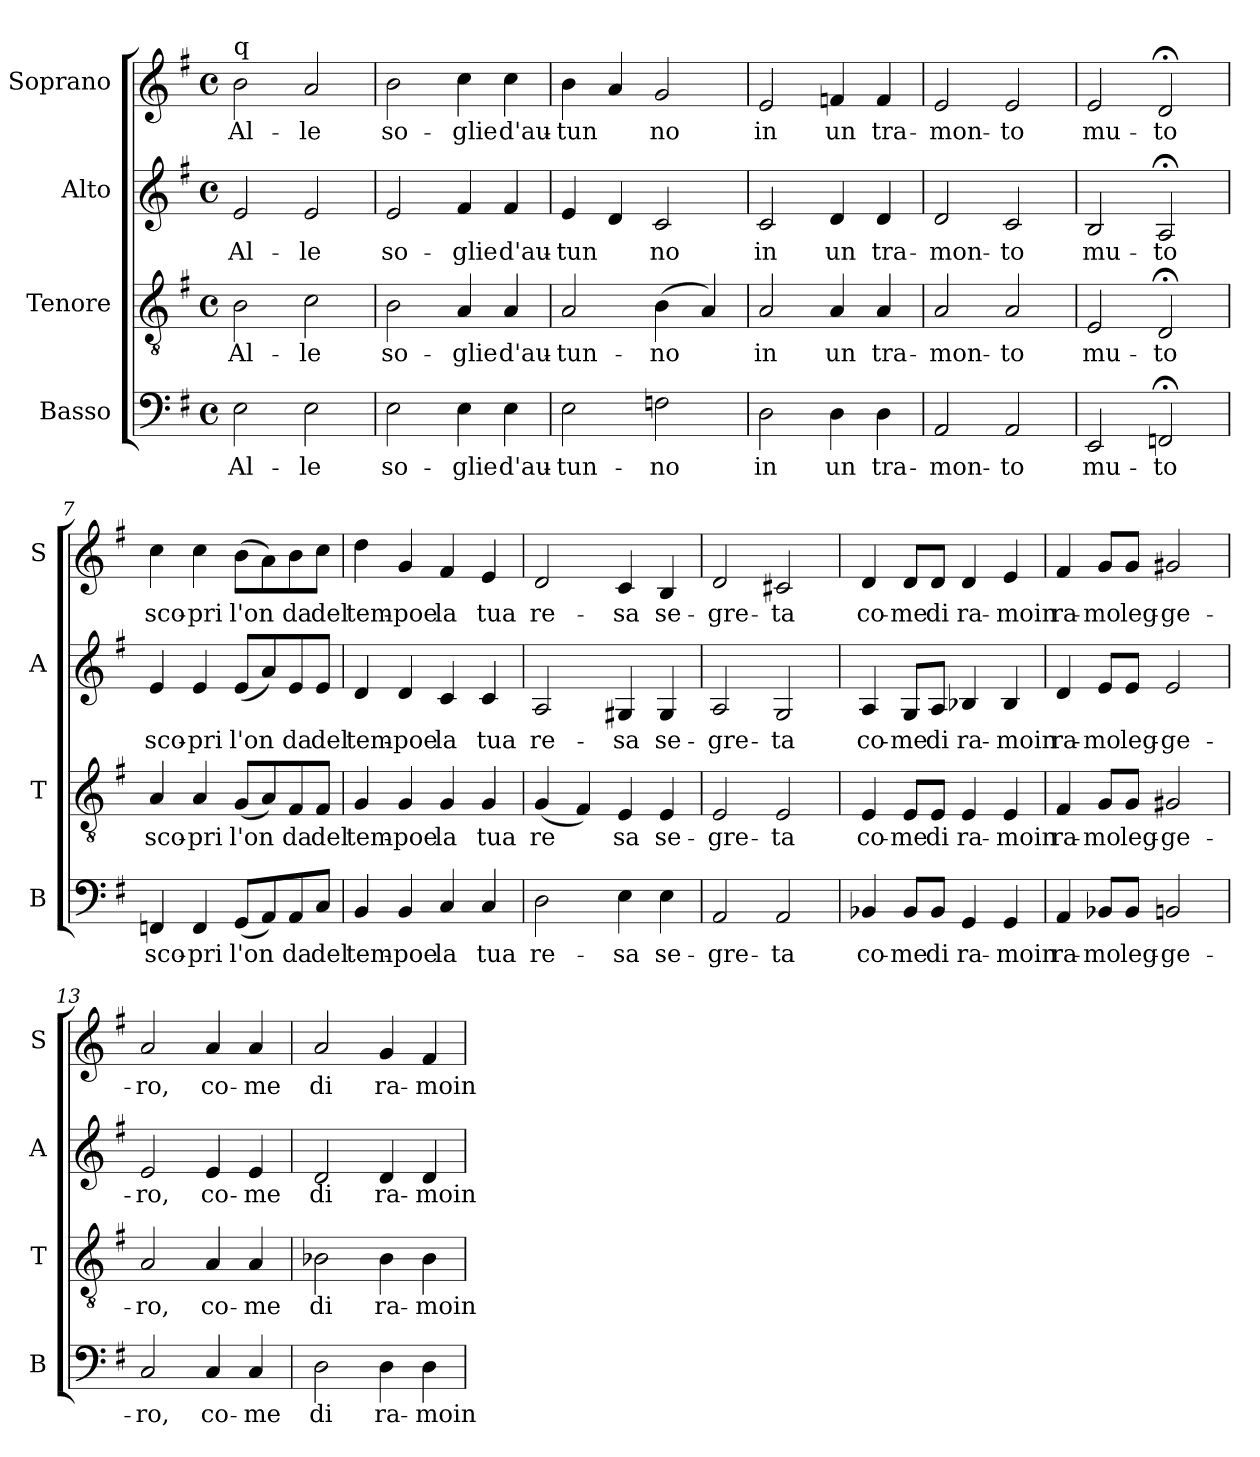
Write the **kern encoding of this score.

**kern	**text	**kern	**text	**kern	**text	**kern	**text
*part4	*part4	*part3	*part3	*part2	*part2	*part1	*part1
*staff4	*staff4	*staff3	*staff3	*staff2	*staff2	*staff1	*staff1
*I"Basso	*	*I"Tenore	*	*I"Alto	*	*I"Soprano	*
*I'B	*	*I'T	*	*I'A	*	*I'S	*
!!LO:PB:g=z
*stria5	*	*stria5	*	*stria5	*	*stria5	*
*clefF4	*	*clefGv2	*	*clefG2	*	*clefG2	*
*k[f#]	*	*k[f#]	*	*k[f#]	*	*k[f#]	*
*G:	*	*G:	*	*G:	*	*G:	*
*M4/4	*	*M4/4	*	*M4/4	*	*M4/4	*
*met(c)	*	*met(c)	*	*met(c)	*	*met(c)	*
*MM75	*	*MM75	*	*MM75	*	*MM75	*
=1	=1	=1	=1	=1	=1	=1	=1
!	!	!	!	!	!	!LO:TX:a:t=q	!
!	!LO:LY:b:cj	!	!LO:LY:b:cj	!	!LO:LY:b:cj	!	!LO:LY:b:cj
2E\	Al-	2B\	Al-	2e/	Al-	2b\	Al-
!	!LO:LY:b:cj	!	!LO:LY:b:cj	!	!LO:LY:b:cj	!	!LO:LY:b:cj
2E\	-le	2c\	-le	2e/	-le	2a/	-le
=2	=2	=2	=2	=2	=2	=2	=2
!	!LO:LY:b:cj	!	!LO:LY:b:cj	!	!LO:LY:b:cj	!	!LO:LY:b:cj
2E\	so-	2B\	so-	2e/	so-	2b\	so-
!	!LO:LY:b:cj	!	!LO:LY:b:cj	!	!LO:LY:b:cj	!	!LO:LY:b:cj
4E\	-glie	4A/	-glie	4f#/	-glie	4cc\	-glie
!	!LO:LY:b:cj	!	!LO:LY:b:cj	!	!LO:LY:b:cj	!	!LO:LY:b:cj
4E\	d'au-	4A/	d'au-	4f#/	d'au-	4cc\	d'au-
=3	=3	=3	=3	=3	=3	=3	=3
!	!LO:LY:b:cj	!	!LO:LY:b:cj	!	!LO:LY:b:cj	!	!LO:LY:b:cj
2E\	-tun-	2A/	-tun-	4e/	-tun-	4b\	-tun-
!	!	!	!	!	!LO:LY:b:cj	!	!LO:LY:b:cj
.	.	.	.	4d/	--	4a/	--
!	!LO:LY:b:cj	!	!LO:LY:b:cj	!	!LO:LY:b:cj	!	!LO:LY:b:cj
2Fn\	-no	(>4B\	-no	2c/	-no	2g/	-no
!	!	!	!LO:LY:b:cj	!	!	!	!
.	.	4A/)	.	.	.	.	.
=4	=4	=4	=4	=4	=4	=4	=4
!	!LO:LY:b:cj	!	!LO:LY:b:cj	!	!LO:LY:b:cj	!	!LO:LY:b:cj
2D\	in	2A/	in	2c/	in	2e/	in
!	!LO:LY:b:cj	!	!LO:LY:b:cj	!	!LO:LY:b:cj	!	!LO:LY:b:cj
4D\	un	4A/	un	4d/	un	4fn/	un
!	!LO:LY:b:cj	!	!LO:LY:b:cj	!	!LO:LY:b:cj	!	!LO:LY:b:cj
4D\	tra-	4A/	tra-	4d/	tra-	4f/	tra-
=5	=5	=5	=5	=5	=5	=5	=5
!	!LO:LY:b:cj	!	!LO:LY:b:cj	!	!LO:LY:b:cj	!	!LO:LY:b:cj
2AA/	-mon-	2A/	-mon-	2d/	-mon-	2e/	-mon-
!	!LO:LY:b:cj	!	!LO:LY:b:cj	!	!LO:LY:b:cj	!	!LO:LY:b:cj
2AA/	-to	2A/	-to	2c/	-to	2e/	-to
=6	=6	=6	=6	=6	=6	=6	=6
!	!LO:LY:b:cj	!	!LO:LY:b:cj	!	!LO:LY:b:cj	!	!LO:LY:b:cj
2EE/	mu-	2E/	mu-	2B/	mu-	2e/	mu-
!	!LO:LY:b:cj	!	!LO:LY:b:cj	!	!LO:LY:b:cj	!	!LO:LY:b:cj
2FFn;</	-to	2D;</	-to	2A;</	-to	2d;</	-to
!!LO:LB:g=z
=7	=7	=7	=7	=7	=7	=7	=7
!	!LO:LY:b:cj	!	!LO:LY:b:cj	!	!LO:LY:b:cj	!	!LO:LY:b:cj
4FFn/	sco-	4A/	sco-	4e/	sco-	4cc\	sco-
!	!LO:LY:b:cj	!	!LO:LY:b:cj	!	!LO:LY:b:cj	!	!LO:LY:b:cj
4FF/	-pri	4A/	-pri	4e/	-pri	4cc\	-pri
!	!LO:LY:b:cj	!	!LO:LY:b:cj	!	!LO:LY:b:cj	!	!LO:LY:b:cj
(<8GG/L	l'on-	(<8G/L	l'on-	(<8e/L	l'on-	(>8b\L	l'on-
!	!LO:LY:b:cj	!	!LO:LY:b:cj	!	!LO:LY:b:cj	!	!LO:LY:b:cj
8AA/)	--	8A/)	--	8a/)	--	8a\)	--
!	!LO:LY:b:cj	!	!LO:LY:b:cj	!	!LO:LY:b:cj	!	!LO:LY:b:cj
8AA/	-da	8F#/	-da	8e/	-da	8b\	-da
!	!LO:LY:b:cj	!	!LO:LY:b:cj	!	!LO:LY:b:cj	!	!LO:LY:b:cj
8C/J	del	8F#/J	del	8e/J	del	8cc\J	del
=8	=8	=8	=8	=8	=8	=8	=8
!	!LO:LY:b:cj	!	!LO:LY:b:cj	!	!LO:LY:b:cj	!	!LO:LY:b:cj
4BB/	tem-	4G/	tem-	4d/	tem-	4dd\	tem-
!	!LO:LY:b:cj	!	!LO:LY:b:cj	!	!LO:LY:b:cj	!	!LO:LY:b:cj
4BB/	-poe	4G/	-poe	4d/	-poe	4g/	-poe
!	!LO:LY:b:cj	!	!LO:LY:b:cj	!	!LO:LY:b:cj	!	!LO:LY:b:cj
4C/	la	4G/	la	4c/	la	4f#/	la
!	!LO:LY:b:cj	!	!LO:LY:b:cj	!	!LO:LY:b:cj	!	!LO:LY:b:cj
4C/	tua	4G/	tua	4c/	tua	4e/	tua
=9	=9	=9	=9	=9	=9	=9	=9
!	!LO:LY:b:cj	!	!LO:LY:b:cj	!	!LO:LY:b:cj	!	!LO:LY:b:cj
2D\	re-	(<4G/	re-	2A/	re-	2d/	re-
!	!	!	!LO:LY:b:cj	!	!	!	!
.	.	4F#/)	--	.	.	.	.
!	!LO:LY:b:cj	!	!LO:LY:b:cj	!	!LO:LY:b:cj	!	!LO:LY:b:cj
4E\	-sa	4E/	-sa	4G#X/	-sa	4c/	-sa
!	!LO:LY:b:cj	!	!LO:LY:b:cj	!	!LO:LY:b:cj	!	!LO:LY:b:cj
4E\	se-	4E/	se-	4G#/	se-	4B/	se-
=10	=10	=10	=10	=10	=10	=10	=10
!	!LO:LY:b:cj	!	!LO:LY:b:cj	!	!LO:LY:b:cj	!	!LO:LY:b:cj
2AA/	-gre-	2E/	-gre-	2A/	-gre-	2d/	-gre-
!	!LO:LY:b:cj	!	!LO:LY:b:cj	!	!LO:LY:b:cj	!	!LO:LY:b:cj
2AA/	-ta	2E/	-ta	2G/	-ta	2c#X/	-ta
=11	=11	=11	=11	=11	=11	=11	=11
!	!LO:LY:b:cj	!	!LO:LY:b:cj	!	!LO:LY:b:cj	!	!LO:LY:b:cj
4BB-X/	co-	4E/	co-	4A/	co-	4d/	co-
!	!LO:LY:b:cj	!	!LO:LY:b:cj	!	!LO:LY:b:cj	!	!LO:LY:b:cj
8BB-/L	-me	8E/L	-me	8G/L	-me	8d/L	-me
!	!LO:LY:b:cj	!	!LO:LY:b:cj	!	!LO:LY:b:cj	!	!LO:LY:b:cj
8BB-/J	di	8E/J	di	8A/J	di	8d/J	di
!	!LO:LY:b:cj	!	!LO:LY:b:cj	!	!LO:LY:b:cj	!	!LO:LY:b:cj
4GG/	ra-	4E/	ra-	4B-X/	ra-	4d/	ra-
!	!LO:LY:b:cj	!	!LO:LY:b:cj	!	!LO:LY:b:cj	!	!LO:LY:b:cj
4GG/	-moin	4E/	-moin	4B-/	-moin	4e/	-moin
=12	=12	=12	=12	=12	=12	=12	=12
!	!LO:LY:b:cj	!	!LO:LY:b:cj	!	!LO:LY:b:cj	!	!LO:LY:b:cj
4AA/	ra-	4F#/	ra-	4d/	ra-	4f#/	ra-
!	!LO:LY:b:cj	!	!LO:LY:b:cj	!	!LO:LY:b:cj	!	!LO:LY:b:cj
8BB-X/L	-mo	8G/L	-mo	8e/L	-mo	8g/L	-mo
!	!LO:LY:b:cj	!	!LO:LY:b:cj	!	!LO:LY:b:cj	!	!LO:LY:b:cj
8BB-/J	leg-	8G/J	leg-	8e/J	leg-	8g/J	leg-
!	!LO:LY:b:cj	!	!LO:LY:b:cj	!	!LO:LY:b:cj	!	!LO:LY:b:cj
2BBn/	-ge-	2G#X/	-ge-	2e/	-ge-	2g#X/	-ge-
!!LO:PB:g=z
=13	=13	=13	=13	=13	=13	=13	=13
!	!LO:LY:b:cj	!	!LO:LY:b:cj	!	!LO:LY:b:cj	!	!LO:LY:b:cj
2C/	-ro,	2A/	-ro,	2e/	-ro,	2a/	-ro,
!	!LO:LY:b:cj	!	!LO:LY:b:cj	!	!LO:LY:b:cj	!	!LO:LY:b:cj
4C/	co-	4A/	co-	4e/	co-	4a/	co-
!	!LO:LY:b:cj	!	!LO:LY:b:cj	!	!LO:LY:b:cj	!	!LO:LY:b:cj
4C/	-me	4A/	-me	4e/	-me	4a/	-me
=14	=14	=14	=14	=14	=14	=14	=14
!	!LO:LY:b:cj	!	!LO:LY:b:cj	!	!LO:LY:b:cj	!	!LO:LY:b:cj
2D\	di	2B-X\	di	2d/	di	2a/	di
!	!LO:LY:b:cj	!	!LO:LY:b:cj	!	!LO:LY:b:cj	!	!LO:LY:b:cj
4D\	ra-	4B-\	ra-	4d/	ra-	4g/	ra-
!	!LO:LY:b:cj	!	!LO:LY:b:cj	!	!LO:LY:b:cj	!	!LO:LY:b:cj
4D\	-moin	4B-\	-moin	4d/	-moin	4f#/	-moin
=	=	=	=	=	=	=	=
*-	*-	*-	*-	*-	*-	*-	*-
